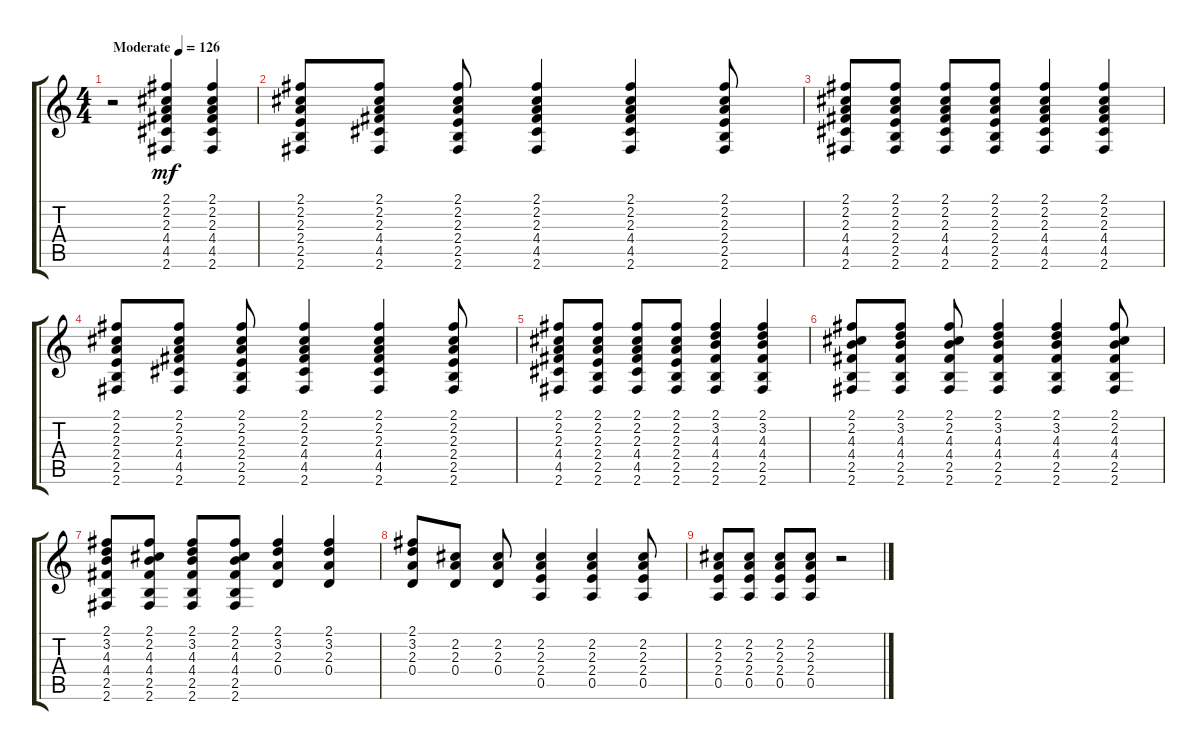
\track "" {instrument acousticguitarsteel}
\staff {score tabs}
\tuning (E4 B3 G3 D3 A2 E2) {hide}
\ts (4 4)
\tempo (126 "Moderate")
\clef g2
\ks c
r.2{dy mf instrument acousticguitarsteel} (2.1 2.2 2.3 4.4 4.5 2.6).4 (2.1 2.2 2.3 4.4 4.5 2.6).4 |
(2.1 2.2 2.3 2.4 2.5 2.6).8 (2.1 2.2 2.3 4.4 4.5 2.6).8 (2.1 2.2 2.3 2.4 2.5 2.6).8 (2.1 2.2 2.3 4.4 4.5 2.6).4 (2.1 2.2 2.3 4.4 4.5 2.6).4 (2.1 2.2 2.3 2.4 2.5 2.6).8 |
(2.1 2.2 2.3 4.4 4.5 2.6).8 (2.1 2.2 2.3 2.4 2.5 2.6).8 (2.1 2.2 2.3 4.4 4.5 2.6).8 (2.1 2.2 2.3 2.4 2.5 2.6).8 (2.1 2.2 2.3 4.4 4.5 2.6).4 (2.1 2.2 2.3 4.4 4.5 2.6).4 |
(2.1 2.2 2.3 2.4 2.5 2.6).8 (2.1 2.2 2.3 4.4 4.5 2.6).8 (2.1 2.2 2.3 2.4 2.5 2.6).8 (2.1 2.2 2.3 4.4 4.5 2.6).4 (2.1 2.2 2.3 4.4 4.5 2.6).4 (2.1 2.2 2.3 2.4 2.5 2.6).8 |
(2.1 2.2 2.3 4.4 4.5 2.6).8 (2.1 2.2 2.3 2.4 2.5 2.6).8 (2.1 2.2 2.3 4.4 4.5 2.6).8 (2.1 2.2 2.3 2.4 2.5 2.6).8 (2.1 3.2 4.3 4.4 2.5 2.6).4 (2.1 3.2 4.3 4.4 2.5 2.6).4 |
(2.1 2.2 4.3 4.4 2.5 2.6).8 (2.1 3.2 4.3 4.4 2.5 2.6).8 (2.1 2.2 4.3 4.4 2.5 2.6).8 (2.1 3.2 4.3 4.4 2.5 2.6).4 (2.1 3.2 4.3 4.4 2.5 2.6).4 (2.1 2.2 4.3 4.4 2.5 2.6).8 |
(2.1 3.2 4.3 4.4 2.5 2.6).8 (2.1 2.2 4.3 4.4 2.5 2.6).8 (2.1 3.2 4.3 4.4 2.5 2.6).8 (2.1 2.2 4.3 4.4 2.5 2.6).8 (2.1 3.2 2.3 0.4).4 (2.1 3.2 2.3 0.4).4 |
(2.1 3.2 2.3 0.4).8 (2.2 2.3 0.4).8 (2.2 2.3 0.4).8 (2.2 2.3 2.4 0.5).4 (2.2 2.3 2.4 0.5).4 (2.2 2.3 2.4 0.5).8 |
(2.2 2.3 2.4 0.5).8 (2.2 2.3 2.4 0.5).8 (2.2 2.3 2.4 0.5).8 (2.2 2.3 2.4 0.5).8 r.2
